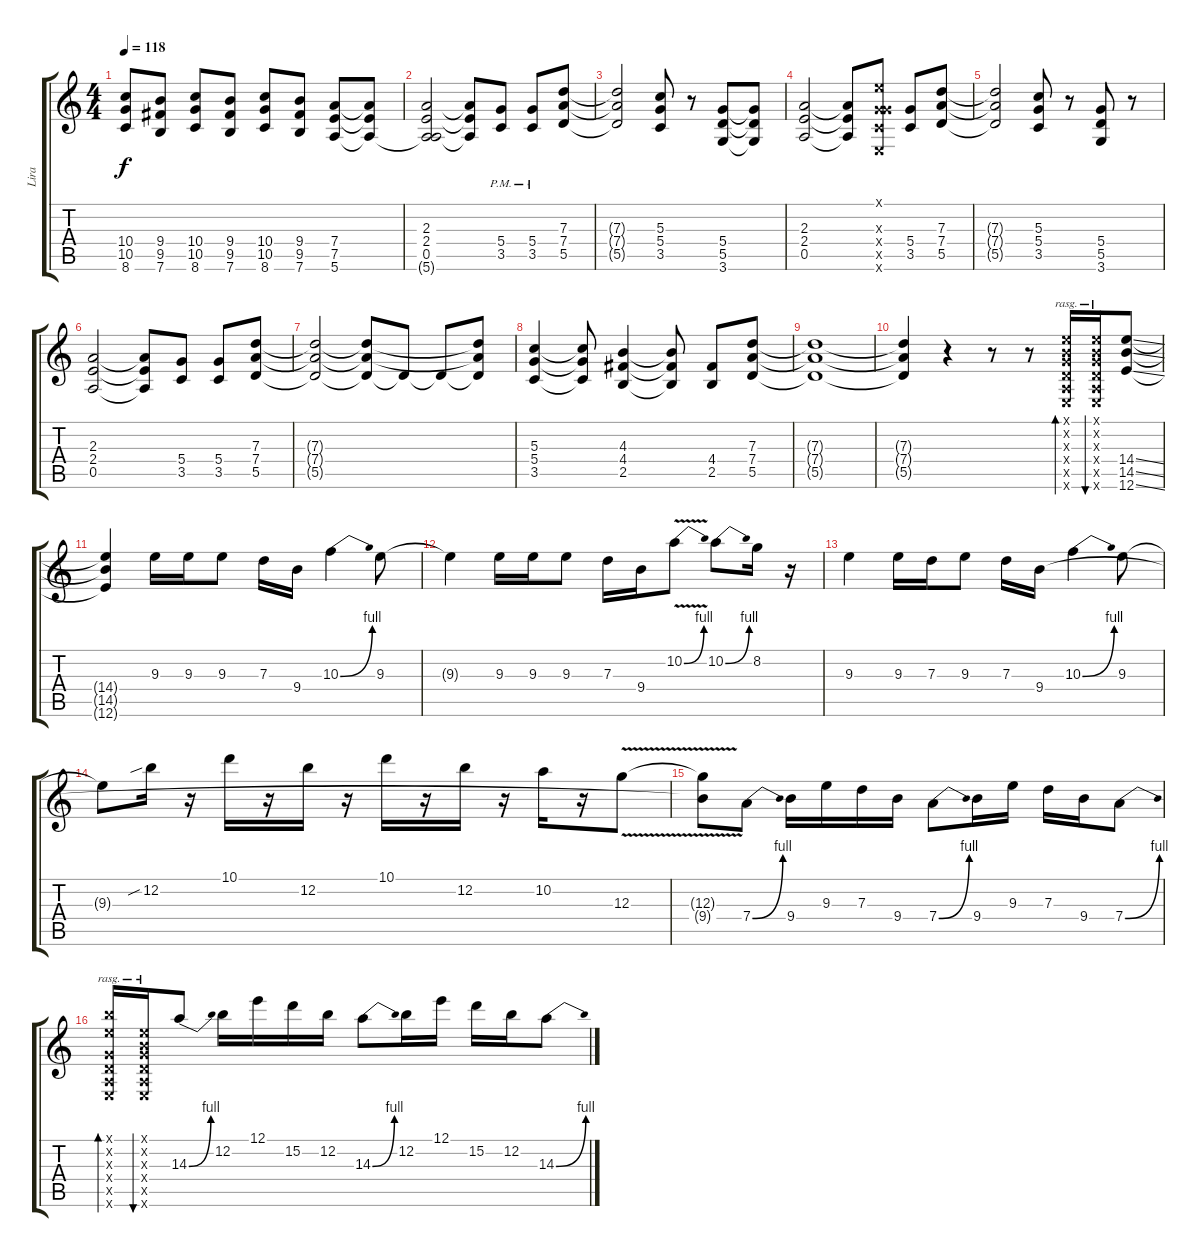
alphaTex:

\track ("Lira" "Lira") {instrument distortionguitar}
\staff {score tabs}
\tuning (E4 B3 G3 D3 A2 E2) {hide}
\ts (4 4)
\tempo 118
\clef g2
\ks c
(10.4{t} 10.5{t} 8.6{t}).8{dy f} (9.4 9.5 7.6).8 (10.4 10.5 8.6).8 (9.4 9.5 7.6).8 (10.4 10.5 8.6).8 (9.4 9.5 7.6).8 (7.4 7.5 5.6).8 (7.4{t} 7.5{t} 5.6{t}).8 |
(2.3 2.4 0.5 5.6{t}).2 (2.3{t} 2.4{t} 0.5{t}).8 (5.4{pm} 3.5{pm}).8 (5.4{pm} 3.5{pm}).8 (7.3 7.4 5.5).8 |
(7.3{t} 7.4{t} 5.5{t}).2 (5.3 5.4 3.5).8 r.8 (5.4 5.5 3.6).8 (5.4{t} 5.5{t} 3.6{t}).8 |
(2.3 2.4 0.5).2 (2.3{t} 2.4{t} 0.5{t}).8 (0.1{x} 0.3{x} 5.4{x} 3.5{x} 0.6{x}).8 (5.4 3.5).8 (7.3 7.4 5.5).8 |
(7.3{t} 7.4{t} 5.5{t}).2 (5.3 5.4 3.5).8 r.8 (5.4 5.5 3.6).8 r.8 |
(2.3 2.4 0.5).2 (2.3{t} 2.4{t} 0.5{t}).8 (5.4 3.5).8 (5.4 3.5).8 (7.3 7.4 5.5).8 |
(7.3{t} 7.4{t} 5.5{t}).2 (7.3{t} 7.4{t} 5.5{t}).8 5.5{t}.8 5.5{t}.8 (7.3{t} 7.4{t} 5.5{t}).8 |
(5.3 5.4 3.5).4 (5.3{t} 5.4{t} 3.5{t}).8 (4.3 4.4 2.5).4 (4.3{t} 4.4{t} 2.5{t}).8 (4.4 2.5).8 (7.3 7.4 5.5).8{volume 5} |
(7.3{t} 7.4{t} 5.5{t}).1 |
(7.3{t} 7.4{t} 5.5{t}).4 r.4 r.8 r.8 (0.1{x} 0.2{x} 0.3{x} 0.4{x} 0.5{x} 0.6{x}).16{bd 30 rasg ii volume 16} (0.1{x} 0.2{x} 0.3{x} 0.4{x} 0.5{x} 0.6{x}).16{bu 30 rasg ii} (14.4{ss} 14.5{ss} 12.6{ss}).8 |
(14.4{t} 14.5{t} 12.6{t}).4 9.3.16{volume 13} 9.3.16 9.3.8 7.3.16 9.4.16 10.3{be (bend 0 0 60 4)}.4 9.3.8 |
9.3{t}.4 9.3.16{volume 12} 9.3.16 9.3.8 7.3.16 9.4.16 10.2{be (bend 0 0 60 4) v}.8 10.2{be (bend 0 0 60 4)}.8 8.2.16 r.16 |
9.3.4 9.3.16{volume 12} 7.3.16 9.3.8 7.3.16 9.4.16 10.3{be (bend 0 0 60 4)}.4 9.3.8 |
9.3{t}.8 12.2{sib}.16 r.16 10.1.16 r.16 12.2.16 r.16 10.1.16 r.16 12.2.16 r.16 10.2.16 r.16 12.3{v}.8 |
(12.3{t} 9.4{t}).8 7.4{be (bend 0 0 60 4)}.8 9.4.16 9.3.16 7.3.16 9.4.16 7.4{be (bend 0 0 60 4)}.8 9.4.16 9.3.16 7.3.16 9.4.16 7.4{be (bend 0 0 60 4)}.8 |
(0.1{x} 12.2{x} 0.3{x} 0.4{x} 0.5{x} 0.6{x}).16{bd 30 rasg ii} (0.1{x} 0.2{x} 0.3{x} 0.4{x} 0.5{x} 0.6{x}).16{bu 30 rasg ii} 14.3{be (bend 0 0 60 4)}.8 12.2.16 12.1.16 15.2.16 12.2.16 14.3{be (bend 0 0 60 4)}.8 12.2.16 12.1.16 15.2.16 12.2.16 14.3{be (bend 0 0 60 4)}.8
